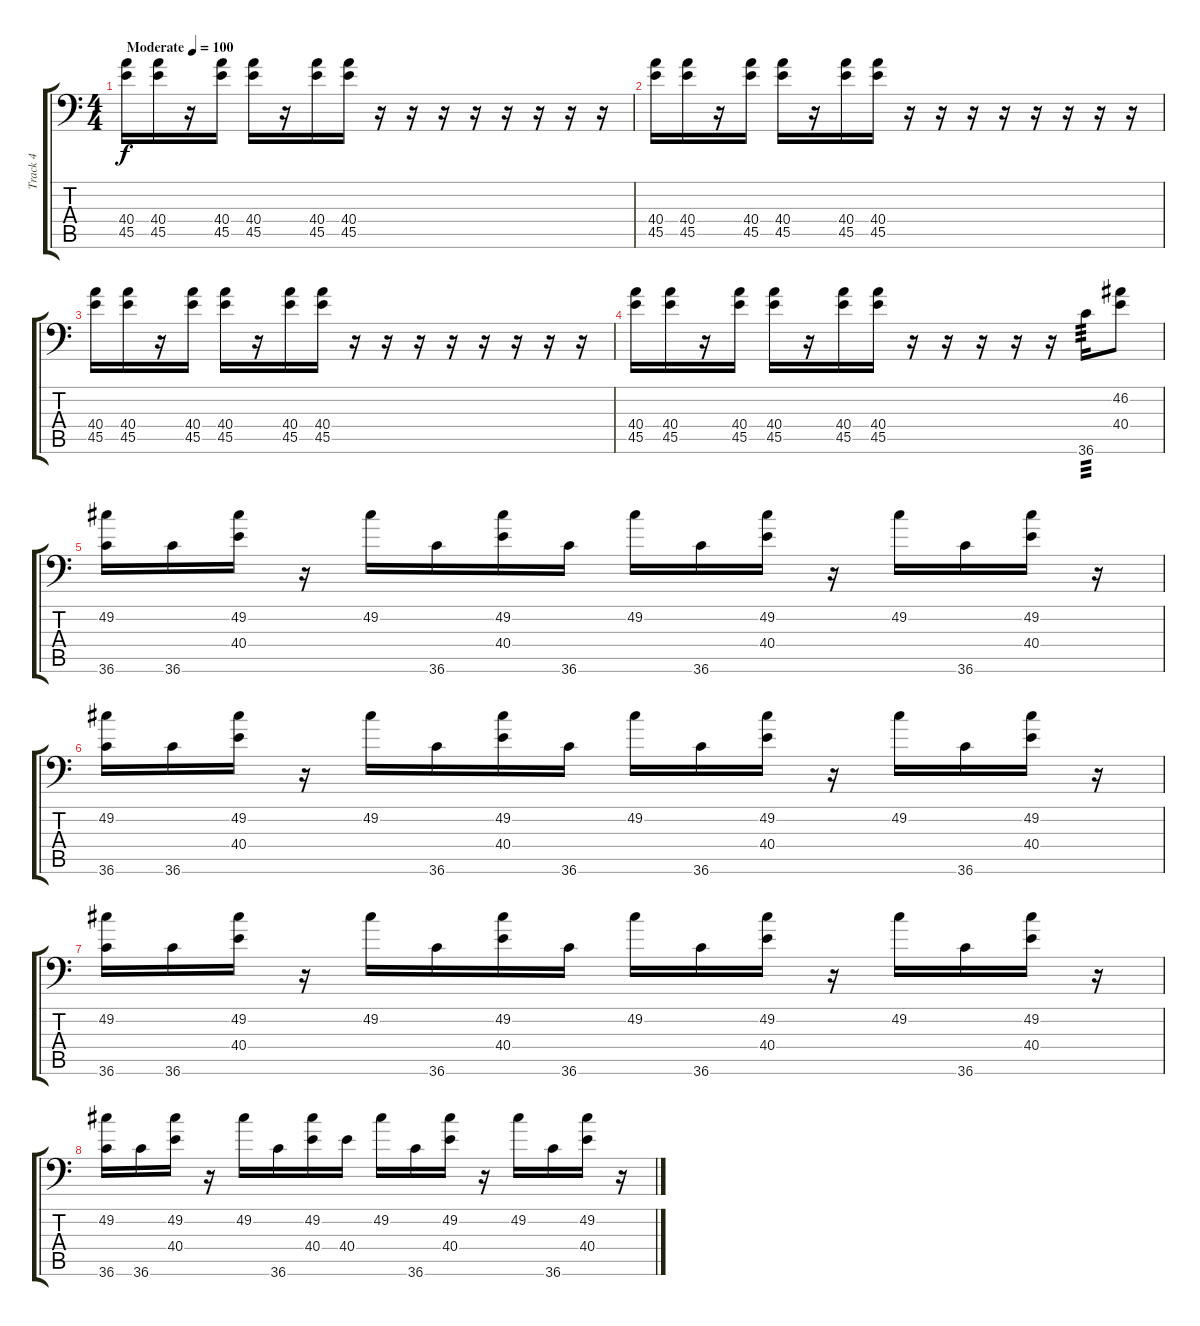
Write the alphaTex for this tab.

\track ("Track 4" "Track 4") {instrument acousticgrandpiano}
\staff {score tabs}
\tuning (C-1 C-1 C-1 C-1 C-1 C-1) {hide}
\ts (4 4)
\tempo (100 "Moderate")
\clef f4
\ks c
(40.4 45.5).16{dy f instrument acousticgrandpiano} (40.4 45.5).16 r.16 (40.4 45.5).16 (40.4 45.5).16 r.16 (40.4 45.5).16 (40.4 45.5).16 r.16 r.16 r.16 r.16 r.16 r.16 r.16 r.16 |
(40.4 45.5).16 (40.4 45.5).16 r.16 (40.4 45.5).16 (40.4 45.5).16 r.16 (40.4 45.5).16 (40.4 45.5).16 r.16 r.16 r.16 r.16 r.16 r.16 r.16 r.16 |
(40.4 45.5).16 (40.4 45.5).16 r.16 (40.4 45.5).16 (40.4 45.5).16 r.16 (40.4 45.5).16 (40.4 45.5).16 r.16 r.16 r.16 r.16 r.16 r.16 r.16 r.16 |
(40.4 45.5).16 (40.4 45.5).16 r.16 (40.4 45.5).16 (40.4 45.5).16 r.16 (40.4 45.5).16 (40.4 45.5).16 r.16 r.16 r.16 r.16 r.16 36.6.16{tp 3} (46.2 40.4).8 |
(49.2 36.6).16 36.6.16 (49.2 40.4).16 r.16 49.2.16 36.6.16 (49.2 40.4).16 36.6.16 49.2.16 36.6.16 (49.2 40.4).16 r.16 49.2.16 36.6.16 (49.2 40.4).16 r.16 |
(49.2 36.6).16 36.6.16 (49.2 40.4).16 r.16 49.2.16 36.6.16 (49.2 40.4).16 36.6.16 49.2.16 36.6.16 (49.2 40.4).16 r.16 49.2.16 36.6.16 (49.2 40.4).16 r.16 |
(49.2 36.6).16 36.6.16 (49.2 40.4).16 r.16 49.2.16 36.6.16 (49.2 40.4).16 36.6.16 49.2.16 36.6.16 (49.2 40.4).16 r.16 49.2.16 36.6.16 (49.2 40.4).16 r.16 |
(49.2 36.6).16 36.6.16 (49.2 40.4).16 r.16 49.2.16 36.6.16 (49.2 40.4).16 40.4.16 49.2.16 36.6.16 (49.2 40.4).16 r.16 49.2.16 36.6.16 (49.2 40.4).16 r.16
